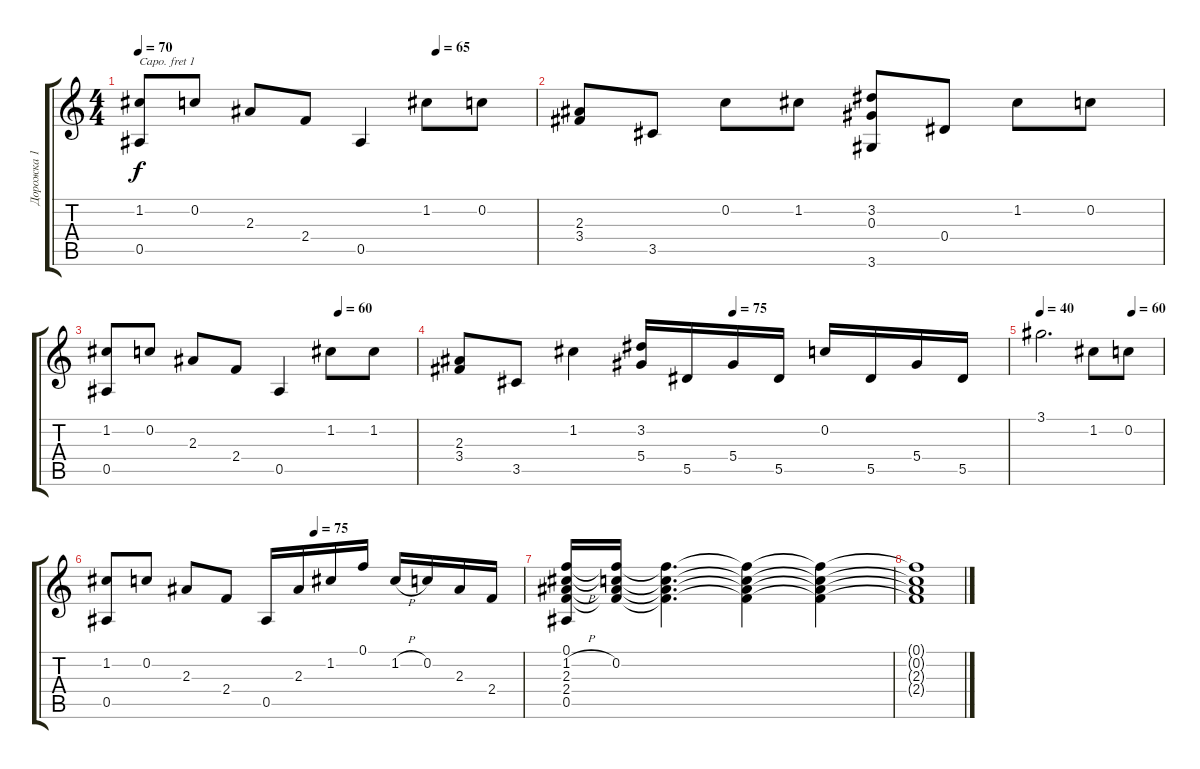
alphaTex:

\track ("Дорожка 1" "Дорожка 1") {instrument acousticguitarnylon}
\staff {score tabs}
\capo 1
\tuning (E4 B3 G3 D3 A2 E2) {hide}
\ts (4 4)
\tempo 70
\tempo (65 0.75)
\clef g2
\ks c
(1.2 0.5).8{dy f} 0.2.8 2.3.8 2.4.8 0.5.4 1.2.8 0.2.8 |
(2.3 3.4).8 3.5.8 0.2.8 1.2.8 (3.2 0.3 3.6).8 0.4.8 1.2.8 0.2.8 |
\tempo (60 0.75)
(1.2 0.5).8 0.2.8 2.3.8 2.4.8 0.5.4 1.2.8 1.2.8 |
\tempo (75 0.5)
(2.3 3.4).8 3.5.8 1.2.4 (3.2 5.4).16 5.5.16 5.4.16 5.5.16 0.2.16 5.5.16 5.4.16 5.5.16 |
\tempo 40
\tempo (60 0.75)
3.1.2{d} 1.2.8 0.2.8 |
\tempo (75 0.5)
(1.2 0.5).8 0.2.8 2.3.8 2.4.8 0.5.16 2.3.16 1.2.16 0.1.16 1.2{h}.16 0.2.16 2.3.16 2.4.16 |
(0.1 1.2{h} 2.3 2.4 0.5).16 (0.1{t} 0.2 2.3{t} 2.4{t}).16 (0.1{t} 0.2{t} 2.3{t} 2.4{t}).4{d} (0.1{t} 0.2{t} 2.3{t} 2.4{t}).4 (0.1{t} 0.2{t} 2.3{t} 2.4{t}).4 |
(0.1{t} 0.2{t} 2.3{t} 2.4{t}).1
